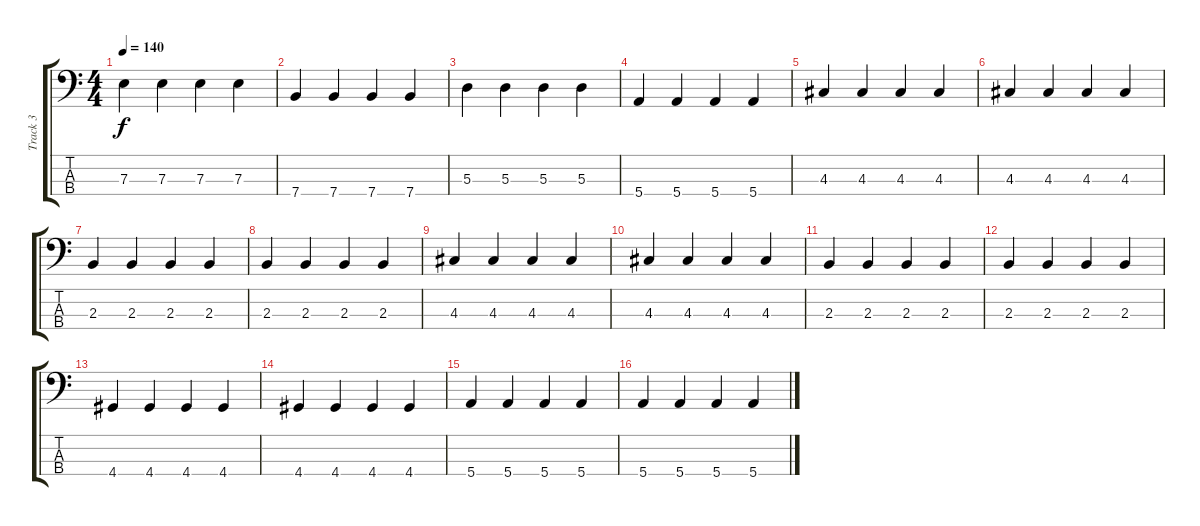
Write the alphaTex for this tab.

\track ("Track 3" "Track 3") {instrument electricbassfinger}
\staff {score tabs}
\tuning (G2 D2 A1 E1) {hide}
\ts (4 4)
\tempo 140
\clef f4
\ks c
7.3.4{dy f} 7.3.4 7.3.4 7.3.4 |
7.4.4 7.4.4 7.4.4 7.4.4 |
5.3.4 5.3.4 5.3.4 5.3.4 |
5.4.4 5.4.4 5.4.4 5.4.4 |
4.3.4 4.3.4 4.3.4 4.3.4 |
4.3.4 4.3.4 4.3.4 4.3.4 |
2.3.4 2.3.4 2.3.4 2.3.4 |
2.3.4 2.3.4 2.3.4 2.3.4 |
4.3.4 4.3.4 4.3.4 4.3.4 |
4.3.4 4.3.4 4.3.4 4.3.4 |
2.3.4 2.3.4 2.3.4 2.3.4 |
2.3.4 2.3.4 2.3.4 2.3.4 |
4.4.4 4.4.4 4.4.4 4.4.4 |
4.4.4 4.4.4 4.4.4 4.4.4 |
5.4.4 5.4.4 5.4.4 5.4.4 |
5.4.4 5.4.4 5.4.4 5.4.4
